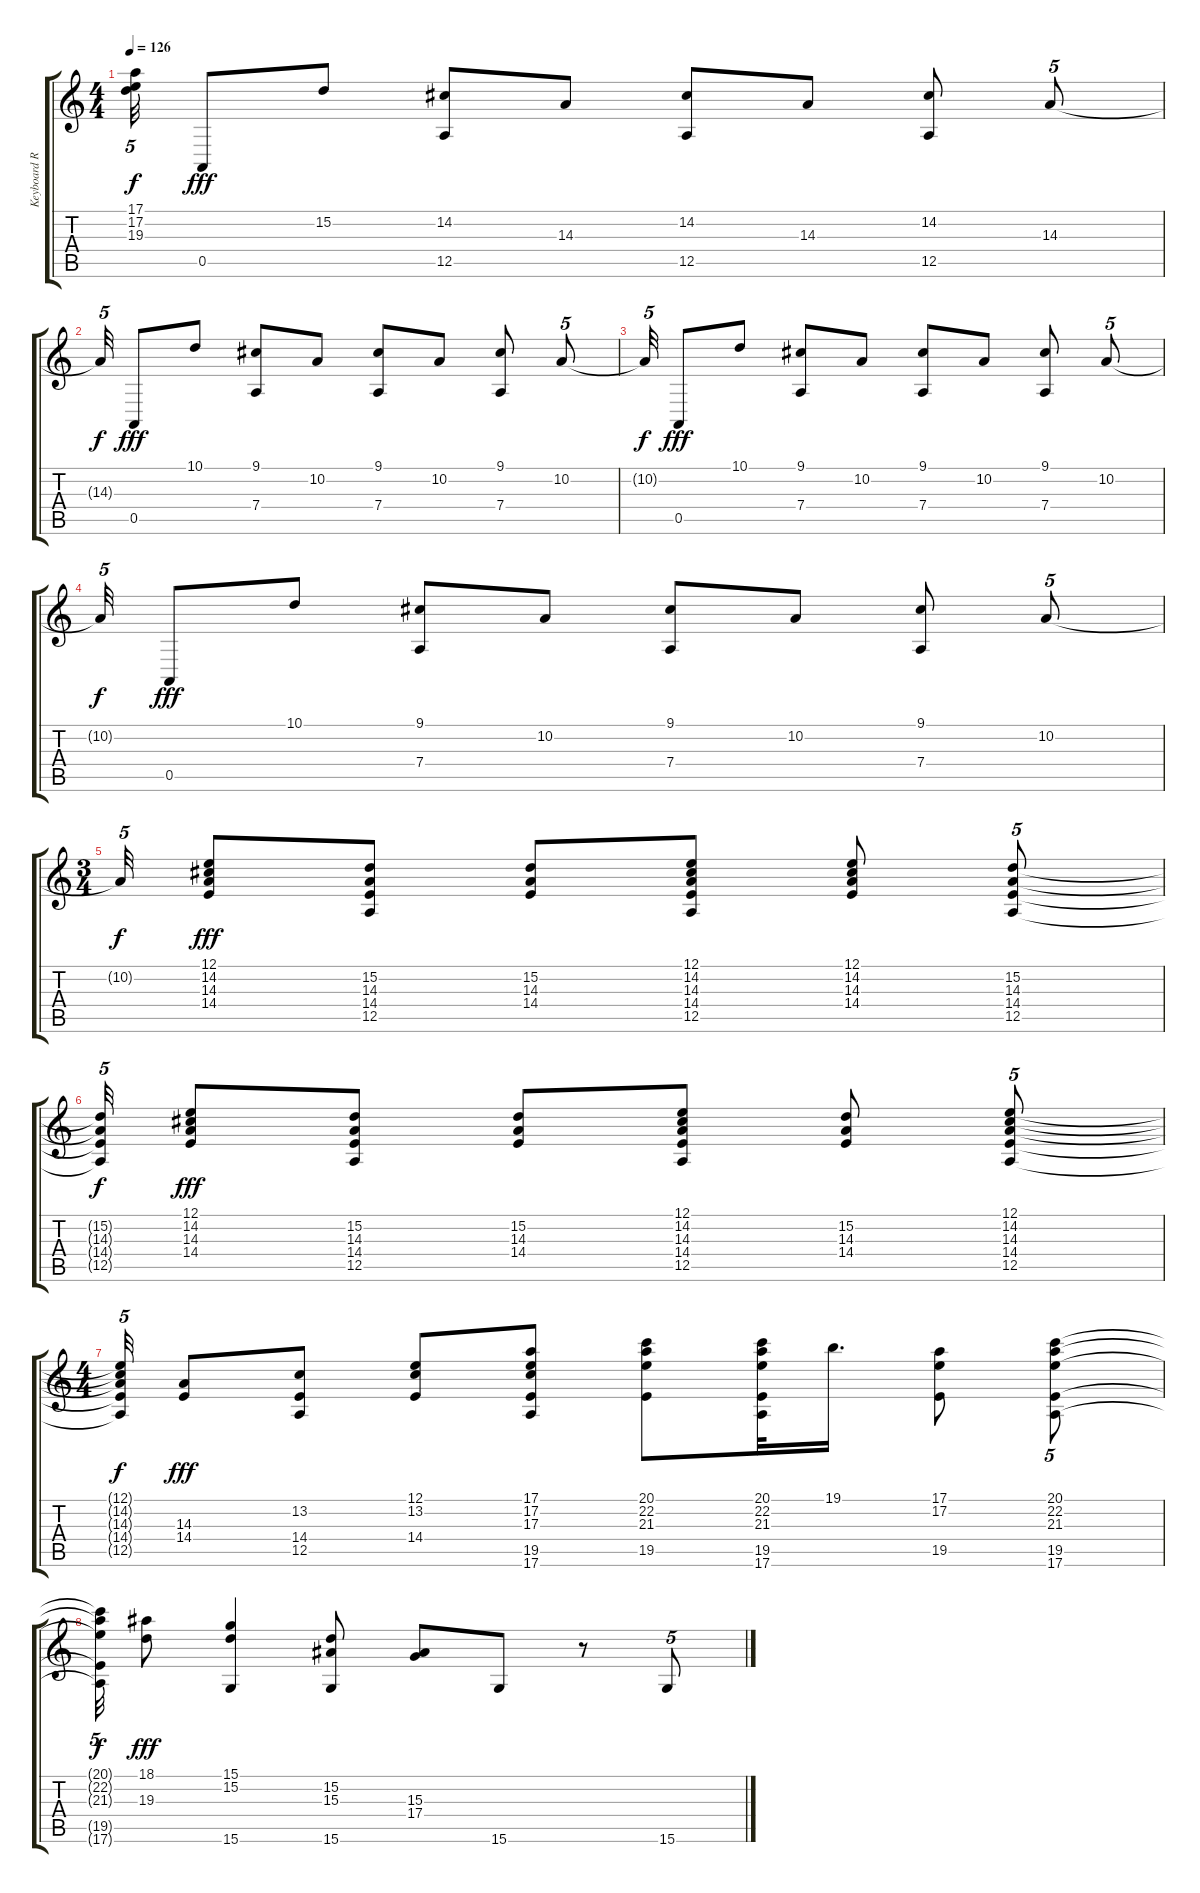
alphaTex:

\track ("Keyboard R" "Keyboard R") {instrument brightacousticpiano}
\staff {score tabs}
\tuning (E4 B3 G3 D3 A2 E2) {hide}
\ts (4 4)
\tempo 126
\clef g2
\ks c
(17.1{t} 17.2{t} 19.3{t}).32{tu (5 4) dy f} 0.5.8{dy fff} 15.2.8 (14.2 12.5).8 14.3.8 (14.2 12.5).8 14.3.8 (14.2 12.5).8 14.3.8{tu (5 4)} |
14.3{t}.32{tu (5 4) dy f} 0.5.8{dy fff} 10.1.8 (9.1 7.4).8 10.2.8 (9.1 7.4).8 10.2.8 (9.1 7.4).8 10.2.8{tu (5 4)} |
10.2{t}.32{tu (5 4) dy f} 0.5.8{dy fff} 10.1.8 (9.1 7.4).8 10.2.8 (9.1 7.4).8 10.2.8 (9.1 7.4).8 10.2.8{tu (5 4)} |
10.2{t}.32{tu (5 4) dy f} 0.5.8{dy fff} 10.1.8 (9.1 7.4).8 10.2.8 (9.1 7.4).8 10.2.8 (9.1 7.4).8 10.2.8{tu (5 4)} |
\ts (3 4)
10.2{t}.32{tu (5 4) dy f} (12.1 14.2 14.3 14.4).8{dy fff} (15.2 14.3 14.4 12.5).8 (15.2 14.3 14.4).8 (12.1 14.2 14.3 14.4 12.5).8 (12.1 14.2 14.3 14.4).8 (15.2 14.3 14.4 12.5).8{tu (5 4)} |
(15.2{t} 14.3{t} 14.4{t} 12.5{t}).32{tu (5 4) dy f} (12.1 14.2 14.3 14.4).8{dy fff} (15.2 14.3 14.4 12.5).8 (15.2 14.3 14.4).8 (12.1 14.2 14.3 14.4 12.5).8 (15.2 14.3 14.4).8 (12.1 14.2 14.3 14.4 12.5).8{tu (5 4)} |
\ts (4 4)
(12.1{t} 14.2{t} 14.3{t} 14.4{t} 12.5{t}).32{tu (5 4) dy f} (14.3 14.4).8{dy fff} (13.2 14.4 12.5).8 (12.1 13.2 14.4).8 (17.1 17.2 17.3 19.5 17.6).8 (20.1 22.2 21.3 19.5).8 (20.1 22.2 21.3 19.5 17.6).32 19.1.16{d} (17.1 17.2 19.5).8 (20.1 22.2 21.3 19.5 17.6).8{tu (5 4)} |
(20.1{t} 22.2{t} 21.3{t} 19.5{t} 17.6{t}).32{tu (5 4) dy f} (18.1 19.3).8{dy fff} (15.1 15.2 15.6).4 (15.2 15.3 15.6).8 (15.3 17.4).8 15.6.8 r.8 15.6.8{tu (5 4)}
